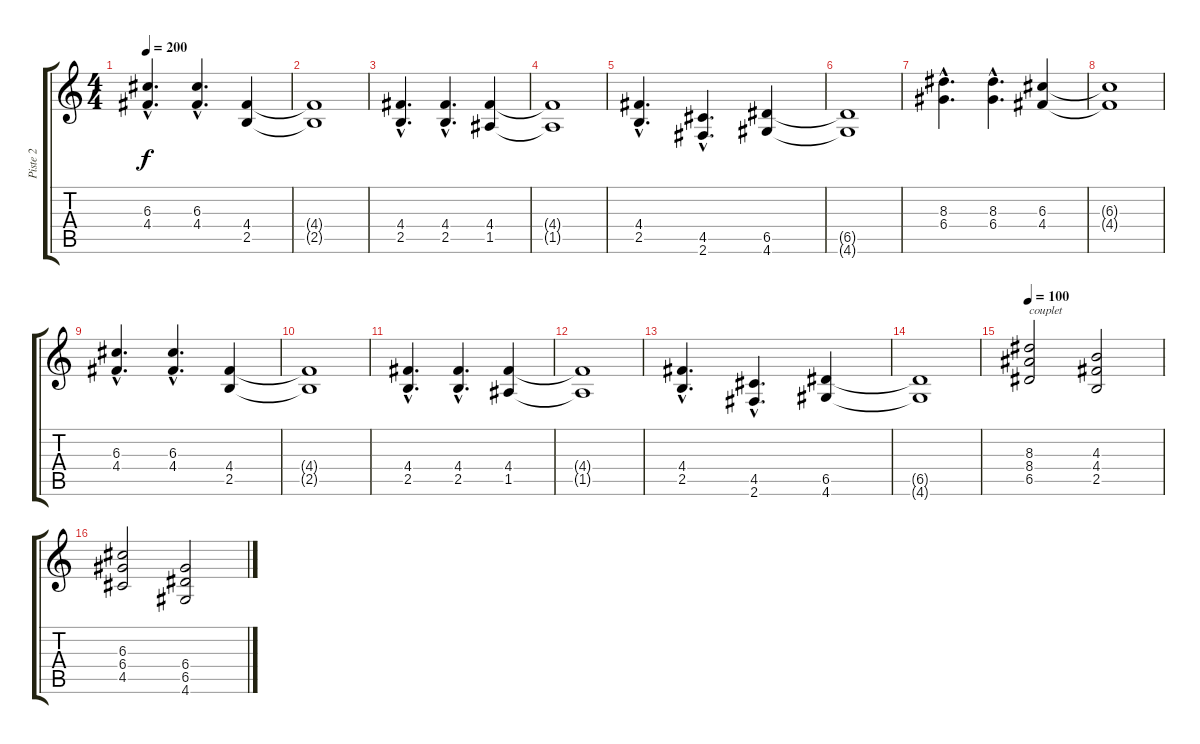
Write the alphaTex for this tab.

\track ("Piste 2" "Piste 2") {instrument overdrivenguitar}
\staff {score tabs}
\tuning (E4 B3 G3 D3 A2 E2) {hide}
\ts (4 4)
\tempo 200
\clef g2
\ks c
(6.3{hac} 4.4{hac}).4{d dy f} (6.3{hac} 4.4{hac}).4{d} (4.4 2.5).4 |
(4.4{t} 2.5{t}).1 |
(4.4{hac} 2.5{hac}).4{d} (4.4{hac} 2.5{hac}).4{d} (4.4 1.5).4 |
(4.4{t} 1.5{t}).1 |
(4.4{hac} 2.5{hac}).4{d} (4.5{hac} 2.6{hac}).4{d} (6.5 4.6).4 |
(6.5{t} 4.6{t}).1 |
(8.3{hac} 6.4{hac}).4{d instrument overdrivenguitar} (8.3{hac} 6.4{hac}).4{d} (6.3 4.4).4 |
(6.3{t} 4.4{t}).1 |
(6.3{hac} 4.4{hac}).4{d} (6.3{hac} 4.4{hac}).4{d} (4.4 2.5).4 |
(4.4{t} 2.5{t}).1 |
(4.4{hac} 2.5{hac}).4{d} (4.4{hac} 2.5{hac}).4{d} (4.4 1.5).4 |
(4.4{t} 1.5{t}).1 |
(4.4{hac} 2.5{hac}).4{d} (4.5{hac} 2.6{hac}).4{d} (6.5 4.6).4 |
(6.5{t} 4.6{t}).1 |
\tempo 100
(8.3 8.4 6.5).2{txt "couplet"} (4.3 4.4 2.5).2 |
(6.3 6.4 4.5).2 (6.4 6.5 4.6).2
